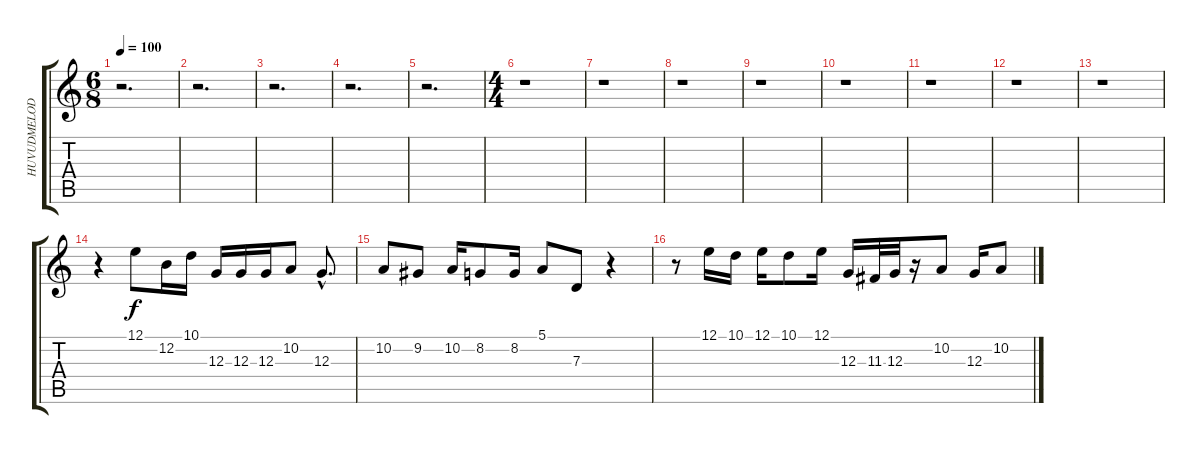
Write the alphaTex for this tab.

\track ("HUVUDMELOD" "HUVUDMELOD") {instrument altosax}
\staff {score tabs}
\tuning (E4 B3 G3 D3 A2 E2) {hide}
\ts (6 8)
\tempo 100
\clef g2
\ks c
r.2{d dy f} |
r.2{d} |
r.2{d} |
r.2{d} |
r.2{d} |
\ts (4 4)
r.1 |
r.1 |
r.1 |
r.1 |
r.1 |
r.1 |
r.1 |
r.1 |
r.4 12.1.8 12.2.16 10.1.16 12.3.16 12.3.16 12.3.16 10.2.8 12.3{hac}.8{d} |
10.2.8 9.2.8 10.2.16 8.2.8 8.2.16 5.1.8 7.3.8 r.4 |
r.8 12.1.16 10.1.16 12.1.16 10.1.8 12.1.16 12.3.16 11.3.32 12.3.32 r.16 10.2.8 12.3.16 10.2.8
